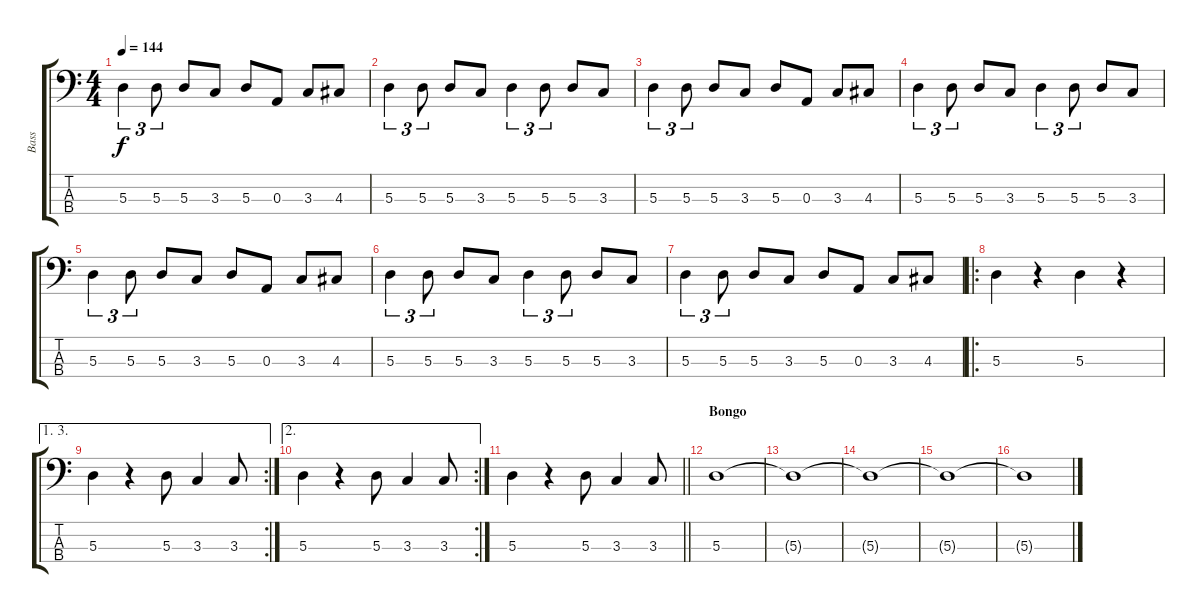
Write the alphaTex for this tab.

\track ("Bass" "Bass") {instrument electricbassfinger}
\staff {score tabs}
\tuning (G2 D2 A1 E1) {hide}
\ts (4 4)
\tempo 144
\clef f4
\ks c
5.3.4{tu (3 2) dy f} 5.3.8{tu (3 2)} 5.3.8 3.3.8 5.3.8 0.3.8 3.3.8 4.3.8 |
5.3.4{tu (3 2)} 5.3.8{tu (3 2)} 5.3.8 3.3.8 5.3.4{tu (3 2)} 5.3.8{tu (3 2)} 5.3.8 3.3.8 |
5.3.4{tu (3 2)} 5.3.8{tu (3 2)} 5.3.8 3.3.8 5.3.8 0.3.8 3.3.8 4.3.8 |
5.3.4{tu (3 2)} 5.3.8{tu (3 2)} 5.3.8 3.3.8 5.3.4{tu (3 2)} 5.3.8{tu (3 2)} 5.3.8 3.3.8 |
5.3.4{tu (3 2)} 5.3.8{tu (3 2)} 5.3.8 3.3.8 5.3.8 0.3.8 3.3.8 4.3.8 |
5.3.4{tu (3 2)} 5.3.8{tu (3 2)} 5.3.8 3.3.8 5.3.4{tu (3 2)} 5.3.8{tu (3 2)} 5.3.8 3.3.8 |
5.3.4{tu (3 2)} 5.3.8{tu (3 2)} 5.3.8 3.3.8 5.3.8 0.3.8 3.3.8 4.3.8 |
\ro
5.3.4 r.4 5.3.4 r.4 |
\ae (1 3)
\rc 2
5.3.4 r.4 5.3.8 3.3.4 3.3.8 |
\ae 2
\rc 2
5.3.4 r.4 5.3.8 3.3.4 3.3.8 |
\barLineRight lightlight
5.3.4 r.4 5.3.8 3.3.4 3.3.8 |
\section ("" "Bongo")
5.3.1 |
5.3{t}.1 |
5.3{t}.1 |
5.3{t}.1 |
5.3{t}.1
